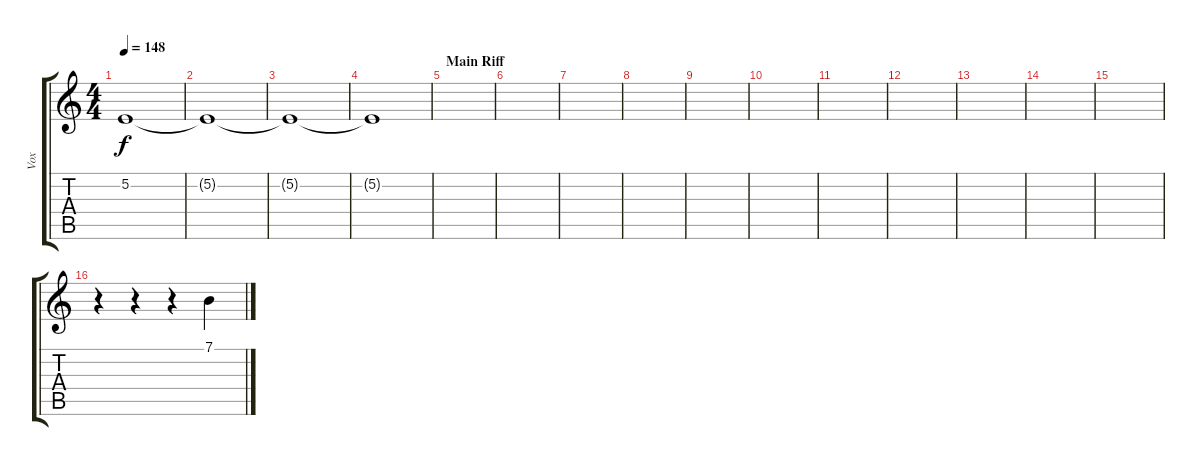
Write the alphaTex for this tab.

\track ("Vox" "Vox") {instrument tenorsax}
\staff {score tabs}
\tuning (E4 B3 G3 D3 A2 E2) {hide}
\ts (4 4)
\tempo 148
\clef g2
\ks c
5.2.1{dy f volume 0} |
5.2{t}.1 |
5.2{t}.1 |
5.2{t}.1 |
\section ("" "Main Riff")
|
|
|
|
|
|
|
|
|
|
|
r.4 r.4 r.4 7.1.4{volume 16 instrument lead2sawtooth}
